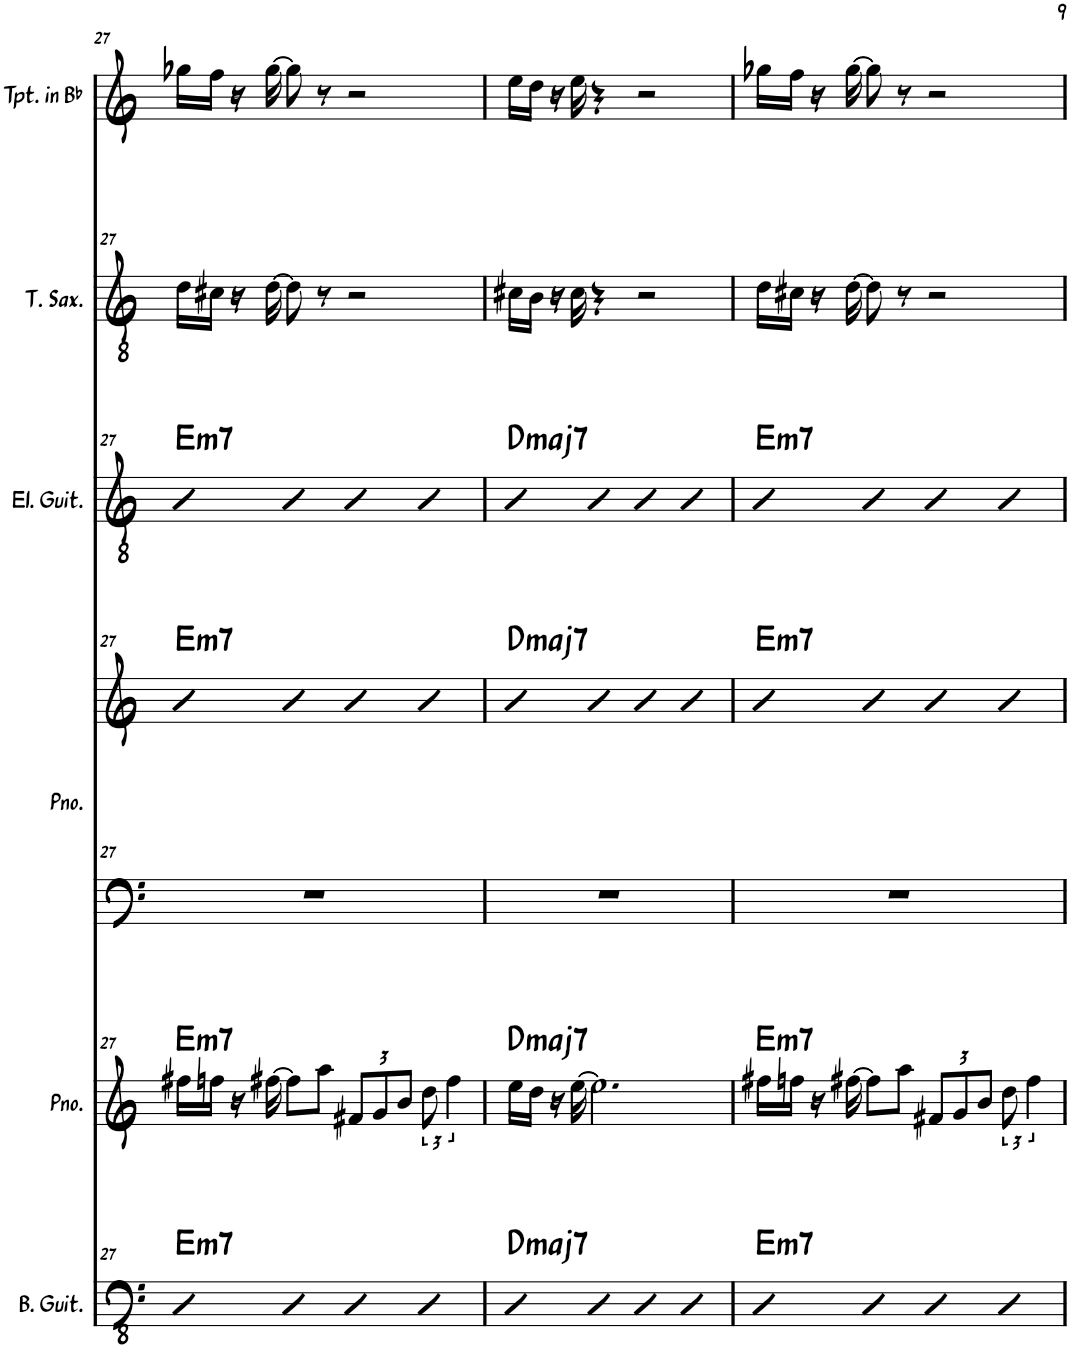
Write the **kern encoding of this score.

**kern	**harte	**kern	**harte	**kern	**kern	**harte	**kern	**harte	**kern	**kern
*part6	*part6	*part5	*part5	*part4	*part4	*part4	*part3	*part3	*part2	*part1
*staff7	*	*staff6	*	*staff5	*staff4	*	*staff3	*	*staff2	*staff1
*I"Bass Guitar	*	*I"Piano	*	*I"Piano	*	*	*I"Electric Guitar	*	*I"Tenor Saxophone	*I"Trumpet in Bb
*I'B. Guit.	*	*I'Pno.	*	*I'Pno.	*	*	*I'El. Guit.	*	*I'T. Sax.	*I'Tpt. in Bb
!!LO:PB:g=z
*clefFv4	*	*clefG2	*	*clefF4	*clefG2	*	*clefGv2	*	*clefGv2	*clefG2
*	*	*	*	*	*	*	*	*	*Trd8c14	*Trd1c2
*k[]	*	*k[]	*	*k[]	*k[]	*	*k[]	*	*k[]	*k[]
*M4/4	*	*M4/4	*	*M4/4	*M4/4	*	*M4/4	*	*M4/4	*M4/4
=27	=27	=27	=27	=27	=27	=27	=27	=27	=27	=27
!	!LO:H:kt=m7	!	!LO:H:kt=m7	!	!	!LO:H:kt=m7	!	!LO:H:kt=m7	!	!
4DD	E:min7	16ff#X\LL	E:min7	1r	4d	E:min7	4d	E:min7	16d\LL	16gg-X\LL
.	.	16ffn\JJ	.	.	.	.	.	.	16c#X\JJ	16ff\JJ
.	.	16r	.	.	.	.	.	.	16r	16r
.	.	[16ff#X\	.	.	.	.	.	.	[16d\	[16gg-\
4DD	.	8ff#\L]	.	.	4d	.	4d	.	8d\]	8gg-\]
.	.	8aa\J	.	.	.	.	.	.	8r	8r
*	*	*Xbrackettup	*	*	*	*	*	*	*	*
4DD	.	12f#X/L	.	.	4d	.	4d	.	2r	2r
.	.	12g/	.	.	.	.	.	.	.	.
.	.	12b/J	.	.	.	.	.	.	.	.
*	*	*brackettup	*	*	*	*	*	*	*	*
4DD	.	12dd\	.	.	4d	.	4d	.	.	.
.	.	6ff#\	.	.	.	.	.	.	.	.
=28	=28	=28	=28	=28	=28	=28	=28	=28	=28	=28
!	!LO:H:kt=maj7	!	!LO:H:kt=maj7	!	!	!LO:H:kt=maj7	!	!LO:H:kt=maj7	!	!
4DD	D:maj7	16ee\LL	D:maj7	1r	4d	D:maj7	4d	D:maj7	16c#X\LL	16ee\LL
.	.	16dd\JJ	.	.	.	.	.	.	16B\JJ	16dd\JJ
.	.	16r	.	.	.	.	.	.	16r	16r
.	.	[16ee\	.	.	.	.	.	.	16c#\	16ee\
4DD	.	2.ee\]	.	.	4d	.	4d	.	4r	4r
4DD	.	.	.	.	4d	.	4d	.	2r	2r
4DD	.	.	.	.	4d	.	4d	.	.	.
=29	=29	=29	=29	=29	=29	=29	=29	=29	=29	=29
!	!LO:H:kt=m7	!	!LO:H:kt=m7	!	!	!LO:H:kt=m7	!	!LO:H:kt=m7	!	!
4DD	E:min7	16ff#X\LL	E:min7	1r	4d	E:min7	4d	E:min7	16d\LL	16gg-X\LL
.	.	16ffn\JJ	.	.	.	.	.	.	16c#X\JJ	16ff\JJ
.	.	16r	.	.	.	.	.	.	16r	16r
.	.	[16ff#X\	.	.	.	.	.	.	[16d\	[16gg-\
4DD	.	8ff#\L]	.	.	4d	.	4d	.	8d\]	8gg-\]
.	.	8aa\J	.	.	.	.	.	.	8r	8r
*	*	*Xbrackettup	*	*	*	*	*	*	*	*
4DD	.	12f#X/L	.	.	4d	.	4d	.	2r	2r
.	.	12g/	.	.	.	.	.	.	.	.
.	.	12b/J	.	.	.	.	.	.	.	.
*	*	*brackettup	*	*	*	*	*	*	*	*
4DD	.	12dd\	.	.	4d	.	4d	.	.	.
.	.	6ff#\	.	.	.	.	.	.	.	.
=	=	=	=	=	=	=	=	=	=	=
*-	*-	*-	*-	*-	*-	*-	*-	*-	*-	*-
